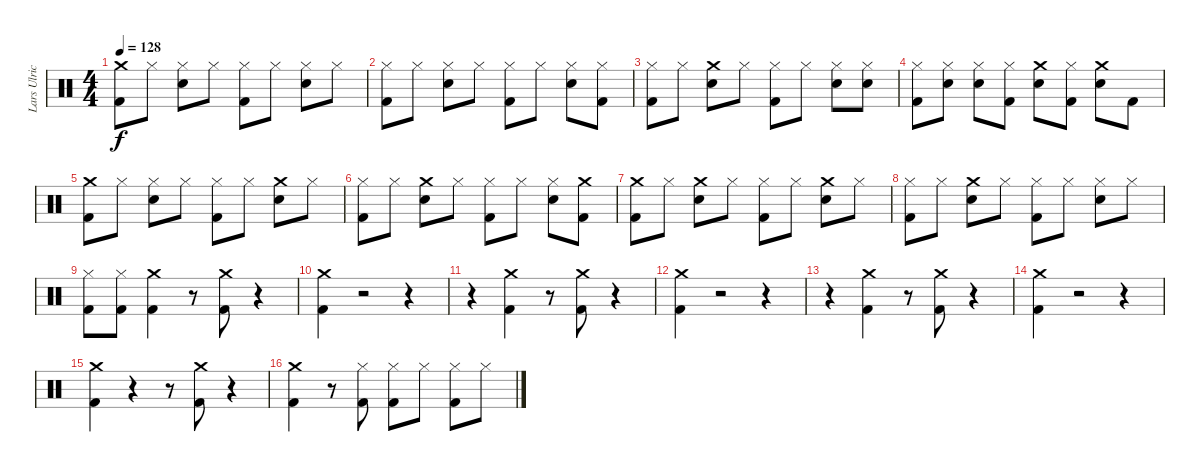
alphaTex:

\track ("Lars Ulrich" "Lars Ulric") {instrument percussion}
\staff {score}
\articulation defaults
\ts (4 4)
\tempo 128
\clef neutral
\ks c
("Crash medium (hit)" "Kick (hit) 2").8{dy f} "Hi-Hat (closed)".8 ("Snare (hit) 2" "Hi-Hat (closed)").8 "Hi-Hat (closed)".8 ("Kick (hit) 2" "Hi-Hat (closed)").8 "Hi-Hat (closed)".8 ("Snare (hit) 2" "Hi-Hat (closed)").8 "Hi-Hat (closed)".8 |
("Kick (hit) 2" "Hi-Hat (closed)").8 "Hi-Hat (closed)".8 ("Snare (hit) 2" "Hi-Hat (closed)").8 "Hi-Hat (closed)".8 ("Kick (hit) 2" "Hi-Hat (closed)").8 "Hi-Hat (closed)".8 ("Snare (hit) 2" "Hi-Hat (closed)").8 ("Kick (hit) 2" "Hi-Hat (closed)").8 |
("Kick (hit) 2" "Hi-Hat (closed)").8 "Hi-Hat (closed)".8 ("Crash medium (hit)" "Snare (hit) 2").8 "Hi-Hat (closed)".8 ("Kick (hit) 2" "Hi-Hat (closed)").8 "Hi-Hat (closed)".8 ("Snare (hit) 2" "Hi-Hat (closed)").8 ("Snare (hit) 2" "Hi-Hat (closed)").8 |
("Kick (hit) 2" "Hi-Hat (closed)").8 ("Snare (hit) 2" "Hi-Hat (closed)").8 ("Snare (hit) 2" "Hi-Hat (closed)").8 ("Kick (hit) 2" "Hi-Hat (closed)").8 ("Crash medium (hit)" "Snare (hit) 2").8 ("Kick (hit) 2" "Hi-Hat (closed)").8 ("Crash medium (hit)" "Snare (hit) 2").8 "Kick (hit) 2".8 |
("Crash medium (hit)" "Kick (hit) 2").8 "Hi-Hat (closed)".8 ("Snare (hit) 2" "Hi-Hat (closed)").8 "Hi-Hat (closed)".8 ("Kick (hit) 2" "Hi-Hat (closed)").8 "Hi-Hat (closed)".8 ("Crash medium (hit)" "Snare (hit) 2").8 "Hi-Hat (closed)".8 |
("Kick (hit) 2" "Hi-Hat (closed)").8 "Hi-Hat (closed)".8 ("Crash medium (hit)" "Snare (hit) 2").8 "Hi-Hat (closed)".8 ("Kick (hit) 2" "Hi-Hat (closed)").8 "Hi-Hat (closed)".8 ("Snare (hit) 2" "Hi-Hat (closed)").8 ("Crash medium (hit)" "Kick (hit) 2").8 |
("Crash medium (hit)" "Kick (hit) 2").8 "Hi-Hat (closed)".8 ("Crash medium (hit)" "Snare (hit) 2").8 "Hi-Hat (closed)".8 ("Kick (hit) 2" "Hi-Hat (closed)").8 "Hi-Hat (closed)".8 ("Crash medium (hit)" "Snare (hit) 2").8 "Hi-Hat (closed)".8 |
("Hi-Hat (closed)" "Kick (hit) 2").8 "Hi-Hat (closed)".8 ("Crash medium (hit)" "Snare (hit) 2").8 "Hi-Hat (closed)".8 ("Hi-Hat (closed)" "Kick (hit) 2").8 "Hi-Hat (closed)".8 ("Snare (hit) 2" "Hi-Hat (closed)").8 "Hi-Hat (closed)".8 |
("Kick (hit) 2" "Hi-Hat (closed)").8 ("Kick (hit) 2" "Hi-Hat (closed)").8 ("Kick (hit) 2" "Crash medium (hit)").4 r.8 ("Kick (hit) 2" "Crash medium (hit)").8 r.4 |
("Crash medium (hit)" "Kick (hit) 2").4 r.2 r.4 |
r.4 ("Kick (hit) 2" "Crash medium (hit)").4 r.8 ("Kick (hit) 2" "Crash medium (hit)").8 r.4 |
("Crash medium (hit)" "Kick (hit) 2").4 r.2 r.4 |
r.4 ("Kick (hit) 2" "Crash medium (hit)").4 r.8 ("Kick (hit) 2" "Crash medium (hit)").8 r.4 |
("Kick (hit) 2" "Crash medium (hit)").4 r.2 r.4 |
("Kick (hit) 2" "Crash medium (hit)").4 r.4 r.8 ("Kick (hit) 2" "Crash medium (hit)").8 r.4 |
("Crash medium (hit)" "Kick (hit) 2").4 r.8 ("Hi-Hat (closed)" "Kick (hit) 2").8 ("Hi-Hat (closed)" "Kick (hit) 2").8 "Hi-Hat (closed)".8 ("Hi-Hat (closed)" "Kick (hit) 2").8 "Hi-Hat (closed)".8
